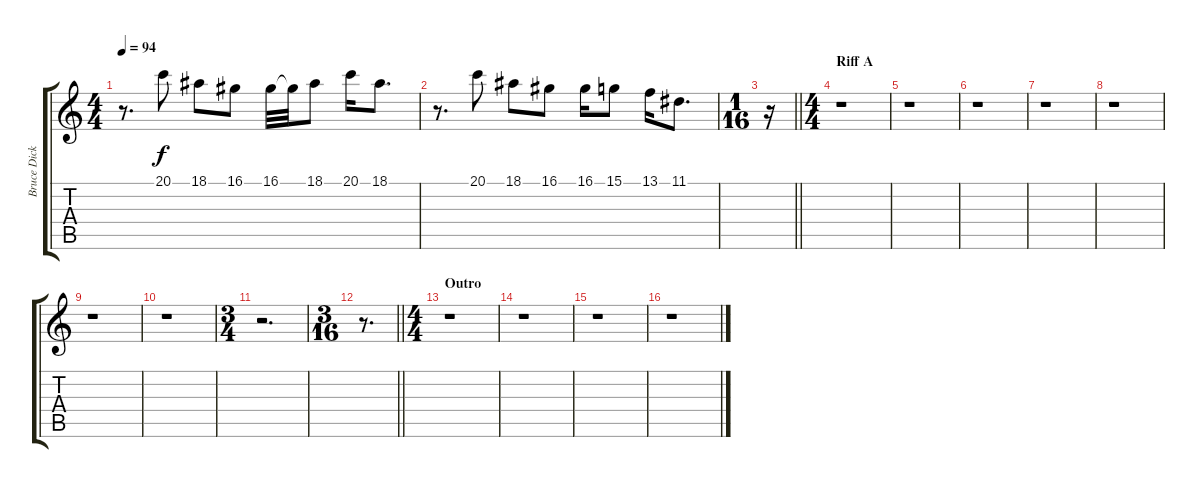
\track ("Bruce Dickinson" "Bruce Dick") {instrument lead2sawtooth}
\staff {score tabs}
\tuning (E4 B3 G3 D3 A2 E2) {hide}
\ts (4 4)
\tempo 94
\clef g2
\ks c
r.8{d dy f} 20.1.8 18.1.8 16.1.8 16.1.32 16.1{t}.32 18.1.8 20.1.16 18.1.8{d} |
r.8{d} 20.1.8 18.1.8 16.1.8 16.1.16 15.1.8 13.1.16 11.1.8{d} |
\ts (1 16)
\barLineRight lightlight
r.16 |
\ts (4 4)
\section ("" "Riff A")
r.1 |
r.1 |
r.1 |
r.1 |
r.1 |
r.1 |
r.1 |
\ts (3 4)
r.2{d} |
\ts (3 16)
\barLineRight lightlight
r.8{d} |
\ts (4 4)
\section ("" "Outro")
r.1 |
r.1 |
r.1 |
r.1
